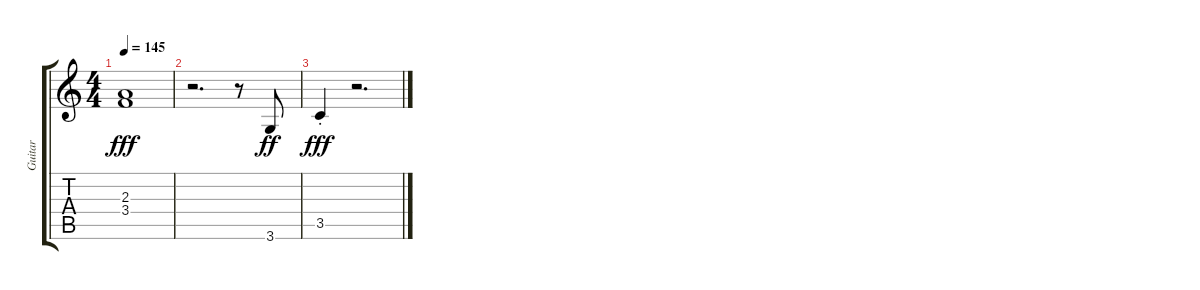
\track ("Guitar" "Guitar") {instrument electricguitarclean}
\staff {score tabs}
\tuning (E4 B3 G3 D3 A2 E2) {hide}
\ts (4 4)
\tempo 145
\clef g2
\ks c
(2.3 3.4).1{dy fff} |
r.2{d} r.8 3.6.8{dy ff} |
3.5{st}.4{dy fff} r.2{d}
